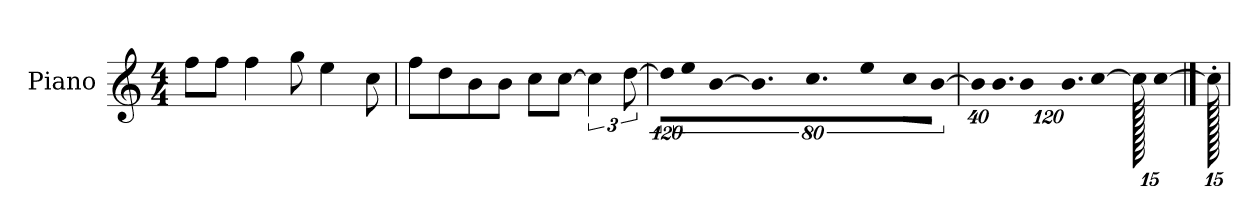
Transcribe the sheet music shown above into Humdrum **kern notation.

**kern
*part1
*staff1
*I"Piano
*I'P-no
*clefG2
*k[]
*M4/4
*MM90
=1
8ff\L
8ff\J
4ff\
8gg\
4ee\
8cc\
=2
8ff\L
8dd\
8b\
8b\J
8cc\L
[8cc\J
6cc\]
[12dd\
=3
!LO:N:vis=16
1920%107dd\KL]
!LO:N:vis=8
640%71ee\
!LO:N:vis=16
[1920%107b\K
9.b\]
9.cc\J
!LO:N:vis=4
1920%427ee\
!LO:N:vis=8
640%71cc\L
!LO:N:vis=8
[640%71b\J
=4
*Xbrackettup
!LO:N:vis=32
640%23b\KLL]
!LO:N:vis=16.
960%103b\J
!LO:N:vis=8
960%137b\
!LO:N:vis=16.
960%103b\L
[384%41cc\J
1920cc\]
[1920%959cc\
==5
1920cc'\]
=
*-
